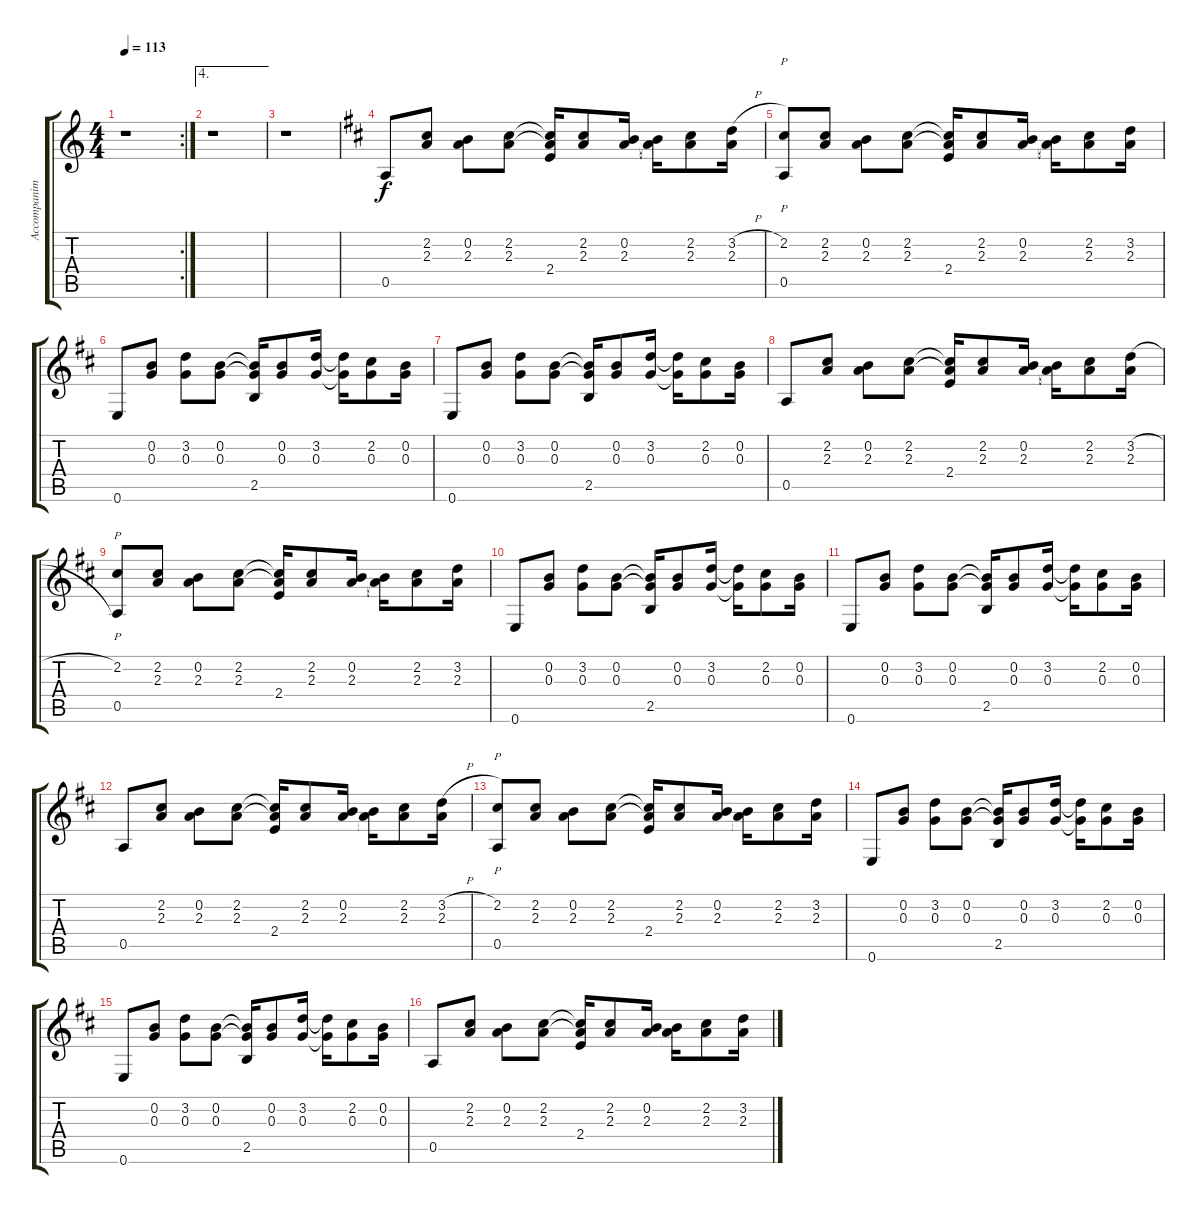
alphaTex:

\track ("Accompaniment Guitar" "Accompanim") {instrument acousticguitarsteel}
\staff {score tabs}
\tuning (E4 B3 G3 D3 A2 E2) {hide}
\rc 2
\ts (4 4)
\tempo 113
\clef g2
\ks c
r.1{dy f} |
\ae 4
r.1 |
r.1 |
\ks d
0.5.8 (2.2 2.3).8 (0.2 2.3).8 (2.2 2.3).8 (2.2{t} 2.3{t} 2.4).16 (2.2 2.3).8 (0.2 2.3).16 (0.2{t} 2.3{t}).16 (2.2 2.3).8 (3.2{h} 2.3).16 |
(2.2 0.5).8{p} (2.2 2.3).8 (0.2 2.3).8 (2.2 2.3).8 (2.2{t} 2.3{t} 2.4).16 (2.2 2.3).8 (0.2 2.3).16 (0.2{t} 2.3{t}).16 (2.2 2.3).8 (3.2 2.3).16 |
0.6.8 (0.2 0.3).8 (3.2 0.3).8 (0.2 0.3).8 (0.2{t} 0.3{t} 2.5).16 (0.2 0.3).8 (3.2 0.3).16 (3.2{t} 0.3{t}).16 (2.2 0.3).8 (0.2 0.3).16 |
0.6.8 (0.2 0.3).8 (3.2 0.3).8 (0.2 0.3).8 (0.2{t} 0.3{t} 2.5).16 (0.2 0.3).8 (3.2 0.3).16 (3.2{t} 0.3{t}).16 (2.2 0.3).8 (0.2 0.3).16 |
0.5.8 (2.2 2.3).8 (0.2 2.3).8 (2.2 2.3).8 (2.2{t} 2.3{t} 2.4).16 (2.2 2.3).8 (0.2 2.3).16 (0.2{t} 2.3{t}).16 (2.2 2.3).8 (3.2{h} 2.3).16 |
(2.2 0.5).8{p} (2.2 2.3).8 (0.2 2.3).8 (2.2 2.3).8 (2.2{t} 2.3{t} 2.4).16 (2.2 2.3).8 (0.2 2.3).16 (0.2{t} 2.3{t}).16 (2.2 2.3).8 (3.2 2.3).16 |
0.6.8 (0.2 0.3).8 (3.2 0.3).8 (0.2 0.3).8 (0.2{t} 0.3{t} 2.5).16 (0.2 0.3).8 (3.2 0.3).16 (3.2{t} 0.3{t}).16 (2.2 0.3).8 (0.2 0.3).16 |
0.6.8 (0.2 0.3).8 (3.2 0.3).8 (0.2 0.3).8 (0.2{t} 0.3{t} 2.5).16 (0.2 0.3).8 (3.2 0.3).16 (3.2{t} 0.3{t}).16 (2.2 0.3).8 (0.2 0.3).16 |
0.5.8 (2.2 2.3).8 (0.2 2.3).8 (2.2 2.3).8 (2.2{t} 2.3{t} 2.4).16 (2.2 2.3).8 (0.2 2.3).16 (0.2{t} 2.3{t}).16 (2.2 2.3).8 (3.2{h} 2.3).16 |
(2.2 0.5).8{p} (2.2 2.3).8 (0.2 2.3).8 (2.2 2.3).8 (2.2{t} 2.3{t} 2.4).16 (2.2 2.3).8 (0.2 2.3).16 (0.2{t} 2.3{t}).16 (2.2 2.3).8 (3.2 2.3).16 |
0.6.8 (0.2 0.3).8 (3.2 0.3).8 (0.2 0.3).8 (0.2{t} 0.3{t} 2.5).16 (0.2 0.3).8 (3.2 0.3).16 (3.2{t} 0.3{t}).16 (2.2 0.3).8 (0.2 0.3).16 |
0.6.8 (0.2 0.3).8 (3.2 0.3).8 (0.2 0.3).8 (0.2{t} 0.3{t} 2.5).16 (0.2 0.3).8 (3.2 0.3).16 (3.2{t} 0.3{t}).16 (2.2 0.3).8 (0.2 0.3).16 |
0.5.8 (2.2 2.3).8 (0.2 2.3).8 (2.2 2.3).8 (2.2{t} 2.3{t} 2.4).16 (2.2 2.3).8 (0.2 2.3).16 (0.2{t} 2.3{t}).16 (2.2 2.3).8 (3.2{h} 2.3).16
